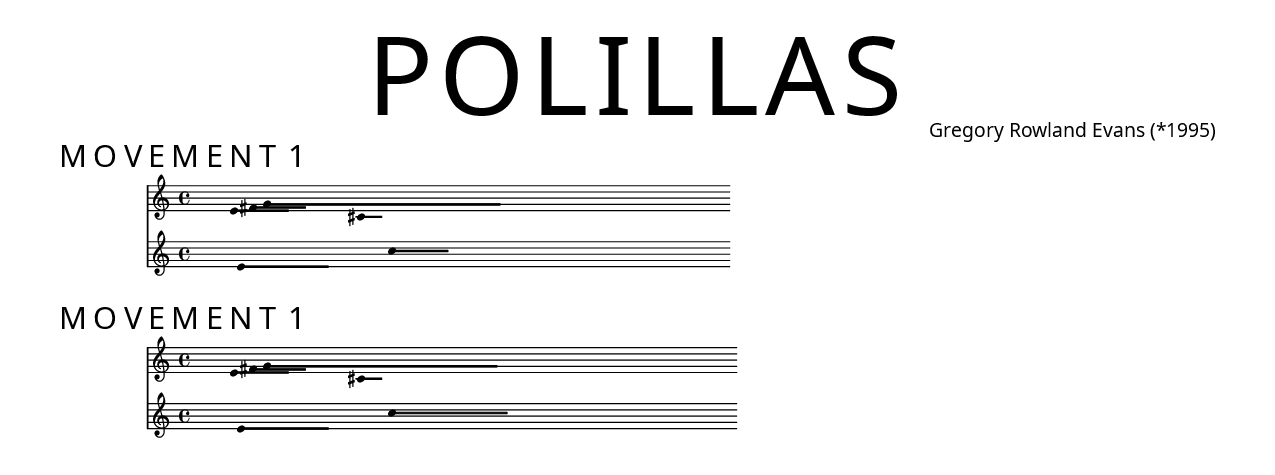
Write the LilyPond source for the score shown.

\version "2.23.81"
\language "english"
#(set-default-paper-size "letterportrait")
#(set-global-staff-size 12) % 20 is standard part size

%{ \paper {
  page-breaking = #ly:one-line-auto-height-breaking
} %}

\header {
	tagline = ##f
	breakbefore = ##t
	title =  \markup \center-column {
            \override #'(font-name . "Bell MT")
            \fontsize #14
            \line {
                \concat {
                P
                \hspace #1
                O
                \hspace #1
                L
                \hspace #1
                I
                \hspace #1
                L
                \hspace #1
                L
                \hspace #1
				A
                \hspace #1
				S
                \hspace #1
                }
            }
    }
	composer = \markup \override #'(font-name . "Bell MT") \fontsize #3 {"Gregory Rowland Evans (*1995)"}
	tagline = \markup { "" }
}


\layout {
  \context {
    \Score
    proportionalNotationDuration = #(ly:make-moment 1/15)
    \override SpacingSpanner.uniform-stretching = ##t
    %{ \override DurationLine.bound-details.right.end-style = #'hook %}
    \override DurationLine.thickness = 2.5
  }
  \context {
    \Voice
    \consists Duration_line_engraver
    \remove Stem_engraver
    \remove Dots_engraver
    \override NoteHead.duration-log = 2
  }
}

at =
#(define-music-function (instrument point pitch len) (string? exact-rational? ly:pitch? exact-rational?)
   #{ \context Staff = #instrument \new Voice \after 4*#point { $pitch 4*#len \- } <> #})

\markup \center-column {
       \override #'(font-name . "Bell MT")
       \fontsize #7
       \line {
           \concat {
           M
           \hspace #1
           O
           \hspace #1
           V
           \hspace #1
           E
           \hspace #1
           M
           \hspace #1
           E
           \hspace #1
           N
           \hspace #1
           T
           \hspace #2
           1
           }
       }
}
\score {
    \new Score
        <<
          \new Staff = piano { s1*10 }
          \new Staff = violin { s1*10 }
          \cadenzaOn
          \at piano ##e0.5 e' ##e1.0
          \at piano ##e0.75 fs' ##e1.0
          \at piano ##e1.0 g' ##e4
          \at piano ##e2.5 cs' ##e0.5

          \at violin ##e0.6 e' ##e1.5
          \at violin ##e3.0 c'' ##e1.125
        >>
}

\markup \center-column {
       \override #'(font-name . "Bell MT")
       \fontsize #7
       \line {
           \concat {
           M
           \hspace #1
           O
           \hspace #1
           V
           \hspace #1
           E
           \hspace #1
           M
           \hspace #1
           E
           \hspace #1
           N
           \hspace #1
           T
           \hspace #2
           1
           }
       }
}
\score {
    \new Score
        <<
          \new Staff = piano { s1*10 }
          \new Staff = violin { s1*10 }
          \cadenzaOn
          \at piano ##e0.5 e' ##e1.0
          \at piano ##e0.75 fs' ##e1.0
          \at piano ##e1.0 g' ##e4
          \at piano ##e2.5 cs' ##e0.5

          \at violin ##e0.6 e' ##e1.5
          \at violin ##e3.0 c'' ##e2.125
        >>
}
